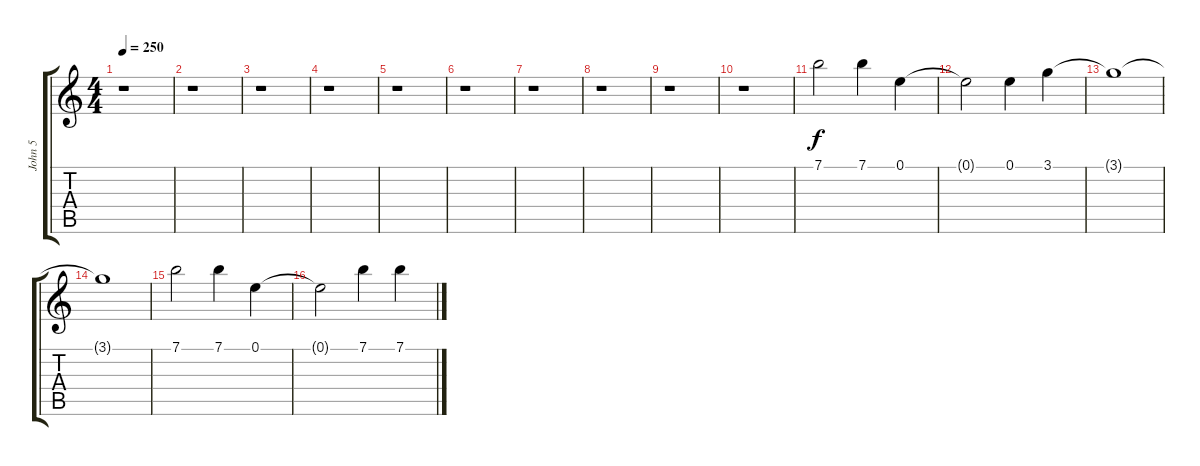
\track ("John 5" "John 5") {instrument distortionguitar}
\staff {score tabs}
\tuning (E4 B3 G3 D3 A2 E2) {hide}
\ts (4 4)
\tempo 250
\clef g2
\ks c
r.1{dy f} |
r.1 |
r.1 |
r.1 |
r.1 |
r.1 |
r.1 |
r.1 |
r.1 |
r.1 |
7.1.2 7.1.4 0.1.4 |
0.1{t}.2 0.1.4 3.1.4 |
3.1{t}.1 |
3.1{t}.1 |
7.1.2 7.1.4 0.1.4 |
0.1{t}.2 7.1.4 7.1.4
